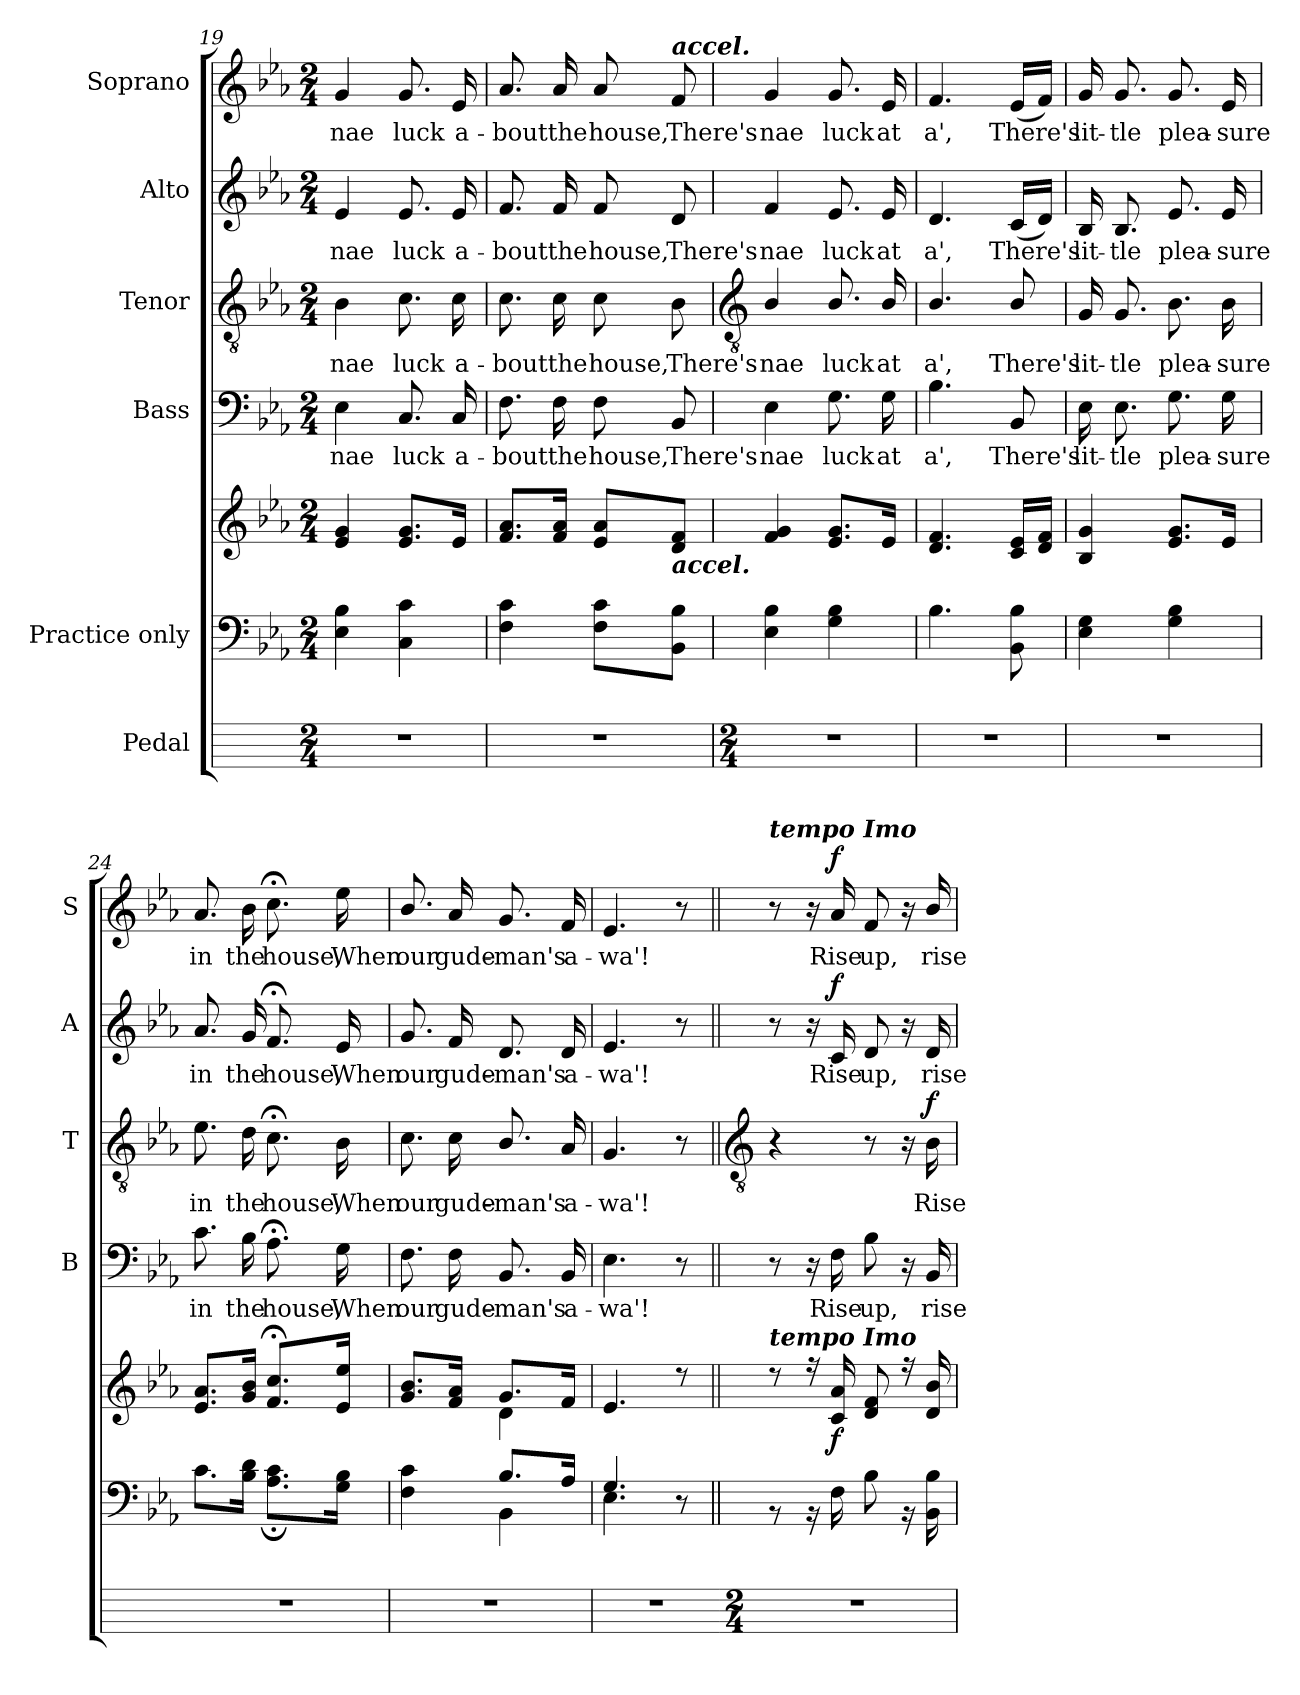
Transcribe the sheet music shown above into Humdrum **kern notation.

**kern	**kern	**kern	**dynam	**kern	**text	**kern	**text	**dynam	**kern	**text	**dynam	**kern	**text	**dynam
*part6	*part5	*part5	*part5	*part4	*part4	*part3	*part3	*part3	*part2	*part2	*part2	*part1	*part1	*part1
*staff7	*staff6	*staff5	*staff5/6	*staff4	*staff4	*staff3	*staff3	*staff3	*staff2	*staff2	*staff2	*staff1	*staff1	*staff1
*I"Pedal	*I"Practice only	*	*	*I"Bass	*	*I"Tenor	*	*	*I"Alto	*	*	*I"Soprano	*	*
*	*	*	*	*I'B	*	*I'T	*	*	*I'A	*	*	*I'S	*	*
*	*clefF4	*clefG2	*	*clefF4	*	*clefGv2	*	*	*clefG2	*	*	*clefG2	*	*
*	*k[b-e-a-]	*k[b-e-a-]	*	*k[b-e-a-]	*	*k[b-e-a-]	*	*	*k[b-e-a-]	*	*	*k[b-e-a-]	*	*
*	*E-:	*E-:	*	*E-:	*	*E-:	*	*	*E-:	*	*	*E-:	*	*
*M2/4	*M2/4	*M2/4	*	*M2/4	*	*M2/4	*	*	*M2/4	*	*	*M2/4	*	*
=19	=19	=19	=19	=19	=19	=19	=19	=19	=19	=19	=19	=19	=19	=19
*	*^	*^	*	*	*	*	*	*	*	*	*	*	*	*
!	!	!	!	!	!	!	!LO:LY:b	!	!LO:LY:b	!	!	!LO:LY:b	!	!	!LO:LY:b	!
2r	2ryy	4E-\ 4B-\	4e-/ 4g/	2ryy	.	4E-	nae	4B-\	nae	.	4e-	nae	.	4g	nae	.
!	!	!	!	!	!	!	!LO:LY:b	!	!LO:LY:b	!	!	!LO:LY:b	!	!	!LO:LY:b	!
.	.	4C\ 4c\	8.e-/ 8.g/L	.	.	8.C	luck	8.c\	luck	.	8.e-	luck	.	8.g	luck	.
!	!	!	!	!	!	!	!LO:LY:b	!	!LO:LY:b	!	!	!LO:LY:b	!	!	!LO:LY:b	!
.	.	.	16e-/J	.	.	16C	a-	16c	a-	.	16e-	a-	.	16e-	a-	.
=20	=20	=20	=20	=20	=20	=20	=20	=20	=20	=20	=20	=20	=20	=20	=20	=20
!	!	!	!	!	!	!	!LO:LY:b	!	!LO:LY:b	!	!	!LO:LY:b	!	!	!LO:LY:b	!
2r	2ryy	4F\ 4c\	8.f/ 8.a-/L	2ryy	.	8.F	-bout	8.c	-bout	.	8.f	-bout	.	8.a-	-bout	.
!	!	!	!	!	!	!	!LO:LY:b	!	!LO:LY:b	!	!	!LO:LY:b	!	!	!LO:LY:b	!
.	.	.	16f/ 16a-/J	.	.	16F	the	16c	the	.	16f	the	.	16a-	the	.
!	!	!	!	!	!	!	!LO:LY:b	!	!LO:LY:b	!	!	!LO:LY:b	!	!	!LO:LY:b	!
.	.	8F\ 8c\L	8e-/ 8a-/L	.	.	8F	house,	8c	house,	.	8f	house,	.	8a-	house,	.
!	!	!	!	!	!	!	!	!	!	!	!	!	!	!LO:TX:a:Bi:t=accel.	!	!
!	!	!	!LO:TX:b:Bi:t=accel.	!	!	!	!	!	!	!	!	!	!	!	!	!
!	!	!	!	!	!	!	!LO:LY:b	!	!LO:LY:b	!	!	!LO:LY:b	!	!	!LO:LY:b	!
.	.	8BB-\ 8B-\J	8d/ 8f/J	.	.	8BB-	There's	8B-	There's	.	8d	There's	.	8f	There's	.
!!LO:LB:g=z
=21	=21	=21	=21	=21	=21	=21	=21	=21	=21	=21	=21	=21	=21	=21	=21	=21
*	*	*	*	*	*	*	*	*clefGv2	*	*	*	*	*	*	*	*
*M2/4	*	*	*	*	*	*	*	*	*	*	*	*	*	*	*	*
!	!	!	!	!	!	!	!LO:LY:b	!	!LO:LY:b	!	!	!LO:LY:b	!	!	!LO:LY:b	!
2r	2ryy	4E-\ 4B-\	4f/ 4g/	2ryy	.	4E-\	nae	4B-/	nae	.	4f	nae	.	4g	nae	.
!	!	!	!	!	!	!	!LO:LY:b	!	!LO:LY:b	!	!	!LO:LY:b	!	!	!LO:LY:b	!
.	.	4G\ 4B-\	8.e-/ 8.g/L	.	.	8.G\	luck	8.B-/	luck	.	8.e-	luck	.	8.g	luck	.
!	!	!	!	!	!	!	!LO:LY:b	!	!LO:LY:b	!	!	!LO:LY:b	!	!	!LO:LY:b	!
.	.	.	16e-/J	.	.	16G\	at	16B-/	at	.	16e-	at	.	16e-	at	.
=22	=22	=22	=22	=22	=22	=22	=22	=22	=22	=22	=22	=22	=22	=22	=22	=22
!	!	!	!	!	!	!	!LO:LY:b	!	!LO:LY:b	!	!	!LO:LY:b	!	!	!LO:LY:b	!
2r	2ryy	4.B-\	4.d/ 4.f/	2ryy	.	4.B-\	a',	4.B-/	a',	.	4.d	a',	.	4.f	a',	.
!	!	!	!	!	!	!	!LO:LY:b	!	!LO:LY:b	!	!	!LO:LY:b	!	!	!LO:LY:b	!
.	.	8BB-\ 8B-\	16c/ 16e-/LL	.	.	8BB-/	There's	8B-/	There's	.	(<16cLL	There's	.	(<16e-LL	There's	.
.	.	.	16d/ 16f/JJ	.	.	.	.	.	.	.	16dJJ)	.	.	16fJJ)	.	.
=23	=23	=23	=23	=23	=23	=23	=23	=23	=23	=23	=23	=23	=23	=23	=23	=23
!	!	!	!	!	!	!	!LO:LY:b	!	!LO:LY:b	!	!	!LO:LY:b	!	!	!LO:LY:b	!
2r	2ryy	4E-\ 4G\	4B-/ 4g/	2ryy	.	16E-	lit-	16G	lit-	.	16B-	lit-	.	16g	lit-	.
!	!	!	!	!	!	!	!LO:LY:b	!	!LO:LY:b	!	!	!LO:LY:b	!	!	!LO:LY:b	!
.	.	.	.	.	.	8.E-	-tle	8.G	-tle	.	8.B-	-tle	.	8.g	-tle	.
!	!	!	!	!	!	!	!LO:LY:b	!	!LO:LY:b	!	!	!LO:LY:b	!	!	!LO:LY:b	!
.	.	4G\ 4B-\	8.e-/ 8.g/L	.	.	8.G	plea-	8.B-	plea-	.	8.e-	plea-	.	8.g	plea-	.
!	!	!	!	!	!	!	!LO:LY:b	!	!LO:LY:b	!	!	!LO:LY:b	!	!	!LO:LY:b	!
.	.	.	16e-/J	.	.	16G	-sure	16B-	-sure	.	16e-	-sure	.	16e-	-sure	.
=24	=24	=24	=24	=24	=24	=24	=24	=24	=24	=24	=24	=24	=24	=24	=24	=24
!	!	!	!	!	!	!	!LO:LY:b	!	!LO:LY:b	!	!	!LO:LY:b	!	!	!LO:LY:b	!
2r	2ryy	8.c\L	8.e-/ 8.a-/L	2ryy	.	8.c	in	8.e-	in	.	8.a-	in	.	8.a-	in	.
!	!	!	!	!	!	!	!LO:LY:b	!	!LO:LY:b	!	!	!LO:LY:b	!	!	!LO:LY:b	!
.	.	16B-\ 16d\J	16g/ 16b-/J	.	.	16B-	the	16d	the	.	16g	the	.	16b-	the	.
!	!	!	!	!	!	!	!LO:LY:b	!	!LO:LY:b	!	!	!LO:LY:b	!	!	!LO:LY:b	!
.	.	8.A-\; 8.c\;L	8.f/;< 8.cc/;<L	.	.	8.A-;<	house,	8.c;<	house,	.	8.f;<	house,	.	8.cc;<	house,	.
!	!	!	!	!	!	!	!LO:LY:b	!	!LO:LY:b	!	!	!LO:LY:b	!	!	!LO:LY:b	!
.	.	16G\ 16B-\J	16e-/ 16ee-/J	.	.	16G	When	16B-	When	.	16e-	When	.	16ee-	When	.
=25	=25	=25	=25	=25	=25	=25	=25	=25	=25	=25	=25	=25	=25	=25	=25	=25
!	!	!	!	!	!	!	!LO:LY:b	!	!LO:LY:b	!	!	!LO:LY:b	!	!	!LO:LY:b	!
2r	4ryy	4F\ 4c\	8.g/ 8.b-/L	4ryy	.	8.F	our	8.c	our	.	8.g/	our	.	8.b-/	our	.
!	!	!	!	!	!	!	!LO:LY:b	!	!LO:LY:b	!	!	!LO:LY:b	!	!	!LO:LY:b	!
.	.	.	16f/ 16a-/J	.	.	16F	gude-	16c	gude-	.	16f	gude-	.	16a-	gude-	.
!	!	!	!	!	!	!	!LO:LY:b	!	!LO:LY:b	!	!	!LO:LY:b	!	!	!LO:LY:b	!
.	8.B-/L	4BB-\	8.g/L	4d\	.	8.BB-/	-man's	8.B-/	-man's	.	8.d	-man's	.	8.g	-man's	.
!	!	!	!	!	!	!	!LO:LY:b	!	!LO:LY:b	!	!	!LO:LY:b	!	!	!LO:LY:b	!
.	16A-/J	.	16f/J	.	.	16BB-	a-	16A-	a-	.	16d	a-	.	16f	a-	.
=26	=26	=26	=26	=26	=26	=26	=26	=26	=26	=26	=26	=26	=26	=26	=26	=26
!	!	!	!	!	!	!	!LO:LY:b	!	!LO:LY:b	!	!	!LO:LY:b	!	!	!LO:LY:b	!
2r	4.G/	4.E-\	4.e-/	2ryy	.	4.E-	-wa'!	4.G	-wa'!	.	4.e-	-wa'!	.	4.e-	-wa'!	.
.	8ryy	8r	8r	.	.	8r	.	8r	.	.	8r	.	.	8r	.	.
!!LO:LB:g=z
=27	=27||	=27||	=27||	=27||	=27||	=27||	=27||	=27||	=27||	=27||	=27||	=27||	=27||	=27||	=27||	=27||
*	*	*	*	*	*	*	*	*clefGv2	*	*	*	*	*	*	*	*
*M2/4	*	*	*	*	*	*	*	*	*	*	*	*	*	*	*	*
!	!	!	!	!	!	!	!	!	!	!	!	!	!	!LO:TX:a:Bi:t=tempo Imo	!	!
!	!	!	!LO:TX:a:Bi:t=tempo Imo	!	!	!	!	!	!	!	!	!	!	!	!	!
2r	2ryy	8r	8r	2ryy	.	8r	.	4r	.	.	8r	.	.	8r	.	.
.	.	16r	16r	.	.	16r	.	.	.	.	16r	.	.	16r	.	.
!	!	!	!	!	!LO:DY:b	!	!LO:LY:b	!	!	!	!	!LO:LY:b	!LO:DY:b	!	!LO:LY:b	!LO:DY:b
.	.	16F\	16c/ 16a-/	.	f	16F	Rise	.	.	.	16c	Rise	f	16a-	Rise	f
!	!	!	!	!	!	!	!LO:LY:b	!	!	!	!	!LO:LY:b	!	!	!LO:LY:b	!
.	.	8B-\	8d/ 8f/	.	.	8B-	up,	8r	.	.	8d	up,	.	8f	up,	.
.	.	16r	16r	.	.	16r	.	16r	.	.	16r	.	.	16r	.	.
!	!	!	!	!	!	!	!LO:LY:b	!	!LO:LY:b	!LO:DY:b	!	!LO:LY:b	!	!	!LO:LY:b	!
.	.	16BB-\ 16B-\	16d/ 16b-/	.	.	16BB-	rise	16B-	Rise	f	16d/	rise	.	16b-/	rise	.
*	*v	*v	*	*	*	*	*	*	*	*	*	*	*	*	*	*
*	*	*v	*v	*	*	*	*	*	*	*	*	*	*	*	*
=	=	=	=	=	=	=	=	=	=	=	=	=	=	=
*-	*-	*-	*-	*-	*-	*-	*-	*-	*-	*-	*-	*-	*-	*-
